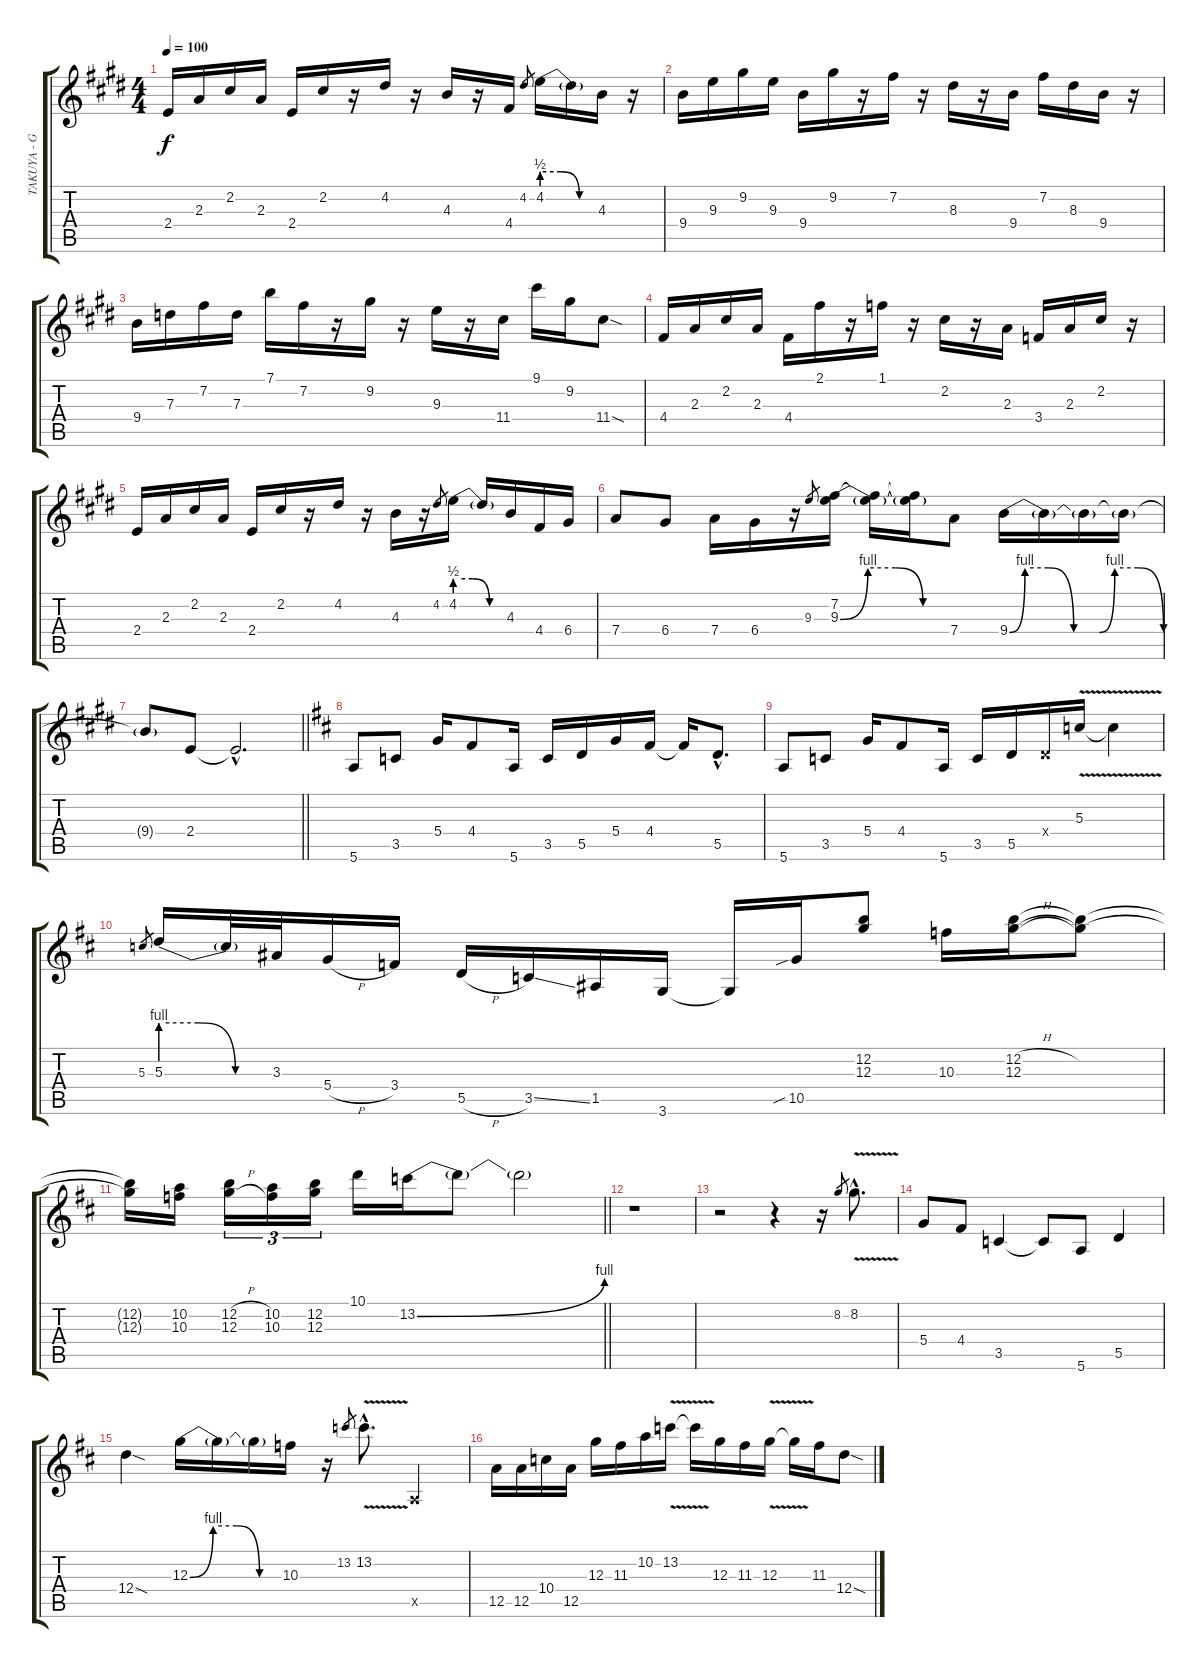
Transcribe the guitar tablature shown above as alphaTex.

\track ("TAKUYA - Guitar 2" "TAKUYA - G") {instrument overdrivenguitar}
\staff {score tabs}
\tuning (E4 B3 G3 D3 A2 E2) {hide}
\ts (4 4)
\tempo 100
\clef g2
\ks e
2.4.16{dy f} 2.3.16 2.2.16 2.3.16 2.4.16 2.2.16 r.16 4.2.16 r.16 4.3.16 r.16 4.4.16 4.2.8{gr} 4.2{be (custom 0 2 20 2 40 0 60 0)}.16 4.2{t}.16 4.3.16 r.16 |
9.4.16 9.3.16 9.2.16 9.3.16 9.4.16 9.2.16 r.16 7.2.16 r.16 8.3.16 r.16 9.4.16 7.2.16 8.3.16 9.4.16 r.16 |
9.4.16 7.3.16 7.2.16 7.3.16 7.1.16 7.2.16 r.16 9.2.16 r.16 9.3.16 r.16 11.4.16 9.1.16 9.2.16 11.4{sod}.8 |
4.4.16 2.3.16 2.2.16 2.3.16 4.4.16 2.1.16 r.16 1.1.16 r.16 2.2.16 r.16 2.3.16 3.4.16 2.3.16 2.2.16 r.16 |
2.4.16 2.3.16 2.2.16 2.3.16 2.4.16 2.2.16 r.16 4.2.16 r.16 4.3.16 r.16 4.2.8{gr} 4.2{be (custom 0 2 20 2 40 0 60 0)}.16 4.2{t}.16 4.3.16 4.4.16 6.4.16 |
7.4.8 6.4.8 7.4.16 6.4.16 r.16 9.3.8{gr} (7.2 9.3{be (custom 0 0 15 4 30 4 45 0 60 0)}).16 (7.2{t} 9.3{t}).16 (7.2{t} 9.3{t}).16 7.4.8 9.4{be (custom 0 0 6 4 15 4 25 0 35 0 41 4 50 4 60 0)}.16 9.4{t}.16 9.4{t}.16 9.4{t}.16 |
\barLineRight lightlight
9.4{t}.8 2.4.8 2.4{hac t}.2{d} |
\ks d
5.6.8 3.5.8 5.4.16 4.4.8 5.6.16 3.5.16 5.5.16 5.4.16 4.4.16 4.4{t}.16 5.5{hac}.8{d} |
5.6.8 3.5.8 5.4.16 4.4.8 5.6.16 3.5.16 5.5.16 0.4{x}.16 5.3{v}.16 5.3{t}.4 |
5.3.8{gr} 5.3{be (custom 0 4 20 4 40 0 60 0)}.16 5.3{t}.32 3.3.32 5.4{h}.16 3.4.16 5.5{h}.16 3.5{ss}.16 1.5.16 3.6.16 3.6{t}.16 10.5{sib}.16 (12.2 12.3).8 10.3.16 (12.2{h} 12.3{h}).16 (12.2{t} 12.3{t}).8 |
\barLineRight lightlight
(12.2{t} 12.3{t}).16 (10.2 10.3).16 (12.2{h} 12.3{h}).16{tu (3 2)} (10.2 10.3).16{tu (3 2)} (12.2 12.3).16{tu (3 2)} 10.1.16 13.2{be (bend 0 0 60 4)}.16 13.2{t}.8 13.2{t}.2 |
r.1 |
r.2 r.4 r.16 8.2.8{gr} 8.2{v hac}.8{d} |
5.4.8 4.4.8 3.5.4 3.5{t}.8 5.6.8 5.5.4 |
12.4{sod}.4 12.3{be (custom 0 0 15 4 30 4 45 0 60 0)}.16 12.3{t}.16 12.3{t}.16 10.3.16 r.16 13.2.8{gr} 13.2{v hac}.8{d} 0.5{x}.4 |
12.5.16 12.5.16 10.4.16 12.5.16 12.3.16 11.3.16 10.2.16 13.2{v}.16 13.2{t}.16 12.3.16 11.3.16 12.3{v}.16 12.3{t}.16 11.3.16 12.4{sod}.8
